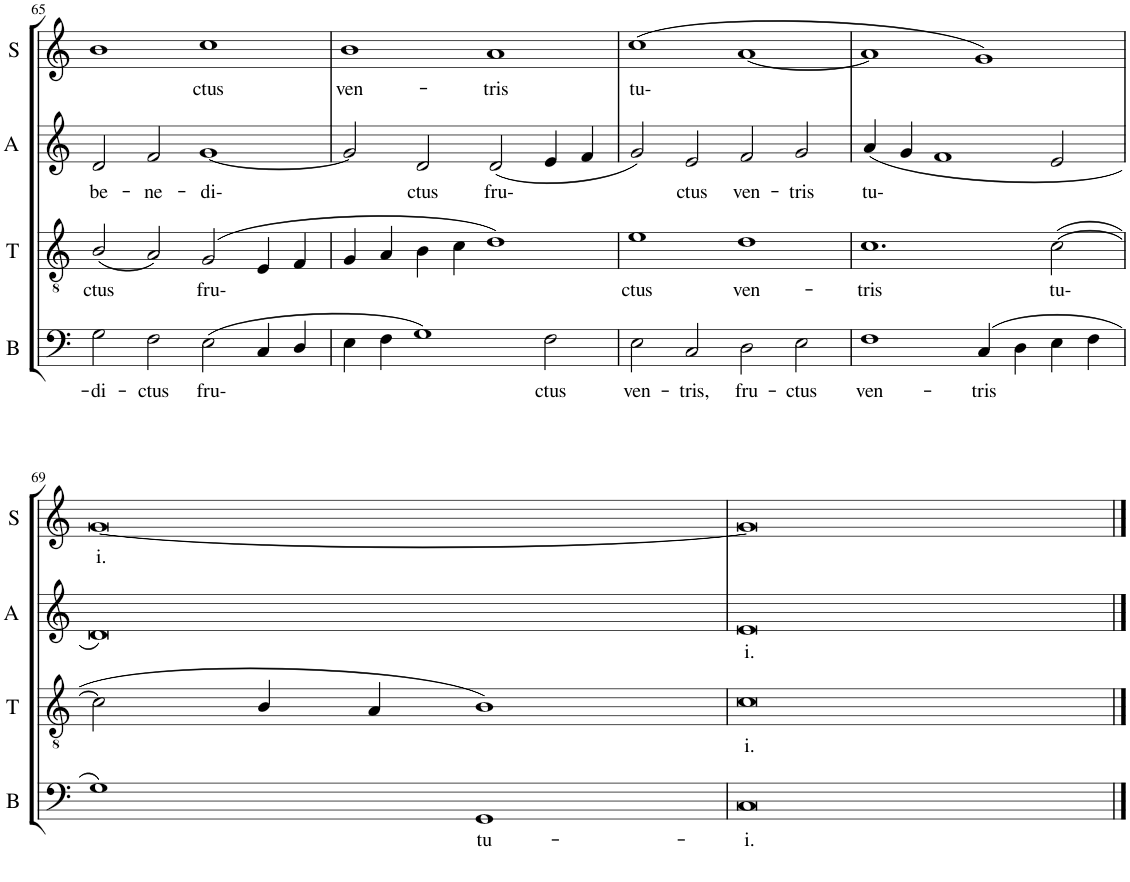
**kern	**text	**kern	**text	**kern	**text	**kern	**text
*part4	*part4	*part3	*part3	*part2	*part2	*part1	*part1
*staff4	*staff4	*staff3	*staff3	*staff2	*staff2	*staff1	*staff1
*I"Bass	*	*I"Tenor	*	*I"Alto	*	*I"Soprano	*
*I'B	*	*I'T	*	*I'A	*	*I'S	*
!!LO:PB:g=z
*clefF4	*	*clefGv2	*	*clefG2	*	*clefG2	*
*k[]	*	*k[]	*	*k[]	*	*k[]	*
=65	=65	=65	=65	=65	=65	=65	=65
!	!LO:LY:b	!	!LO:LY:b	!	!LO:LY:b	!	!
2G\	-di-	(<2B/	ctus	2d/	be-	1b	.
!	!LO:LY:b	!	!	!	!LO:LY:b	!	!
2F\	-ctus	2A/)	.	2f/	-ne-	.	.
!	!LO:LY:b	!	!LO:LY:b	!	!LO:LY:b	!	!LO:LY:b
(>2E\	fru-	(>2G/	fru-	[1g	-di-	1cc	ctus
4C/	.	4E/	.	.	.	.	.
4D/	.	4F/	.	.	.	.	.
=66	=66	=66	=66	=66	=66	=66	=66
!	!	!	!	!	!	!	!LO:LY:b
4E\	.	4G/	.	2g/]	.	1b	ven-
4F\	.	4A/	.	.	.	.	.
!	!	!	!	!	!LO:LY:b	!	!
[2G)	.	4B\	.	2d/	ctus	.	.
.	.	4c\	.	.	.	.	.
!	!	!	!	!	!LO:LY:b	!	!LO:LY:b
2ryy	.	1d)	.	(<2d/	fru-	1a	-tris
!	!LO:LY:b	!	!	!	!	!	!
2F\	ctus	.	.	4e/	.	.	.
.	.	.	.	4f/	.	.	.
=67	=67	=67	=67	=67	=67	=67	=67
!	!LO:LY:b	!	!LO:LY:b	!	!	!	!LO:LY:b
2E\	ven-	1e	ctus	2g/)	.	(>1cc	tu-
!	!	!	!	!	!LO:LY:b	!	!
2G]	.	.	.	2e/	ctus	.	.
!	!LO:LY:b	!	!LO:LY:b	!	!LO:LY:b	!	!
2C/	-tris,	1d	ven-	2f/	ven-	[1a	.
!	!LO:LY:b	!	!	!	!LO:LY:b	!	!
2D\	fru-	.	.	2g/	-tris	.	.
!	!LO:LY:b	!	!	!	!	!	!
2E\	-ctus	2ryy	.	2ryy	.	2ryy	.
=68	=68	=68	=68	=68	=68	=68	=68
!	!LO:LY:b	!	!LO:LY:b	!	!LO:LY:b	!	!
1F	ven-	[1c	-tris	(<4a/	tu-	1a]	.
.	.	.	.	4g/	.	.	.
.	.	.	.	[2f	.	.	.
!	!LO:LY:b	!	!	!	!	!	!
(>4C/	-tris	2ryy	.	2ryy	.	1g)	.
4D\	.	.	.	.	.	.	.
!	!	!	!LO:LY:b	!	!	!	!
4E\	.	(>[2c\	tu-	2e/	.	.	.
4F\	.	.	.	.	.	.	.
!!LO:LB:g=z
=69	=69	=69	=69	=69	=69	=69	=69
!	!	!	!	!	!	!	!LO:LY:b
1G)	.	2c\]	.	[1d)	.	[1g	i.
.	.	2c]	.	.	.	.	.
!	!LO:LY:b	!	!	!	!	!	!
1GG	tu-	4B/	.	2f]	.	1.ryy	.
.	.	4A/	.	.	.	.	.
.	.	1B)	.	1ryy	.	.	.
2ryy	.	.	.	.	.	.	.
=70	=70	=70	=70	=70	=70	=70	=70
!	!LO:LY:b	!	!LO:LY:b	!	!LO:LY:b	!	!
[1C	-i.	[1c	i.	[1e	i.	1g_	.
1ryy	.	1ryy	.	1d]	.	1g_	.
==71	==71	==71	==71	==71	==71	==71	==71
1C]	.	1c]	.	1e]	.	1g]	.
=	=	=	=	=	=	=	=
*-	*-	*-	*-	*-	*-	*-	*-
